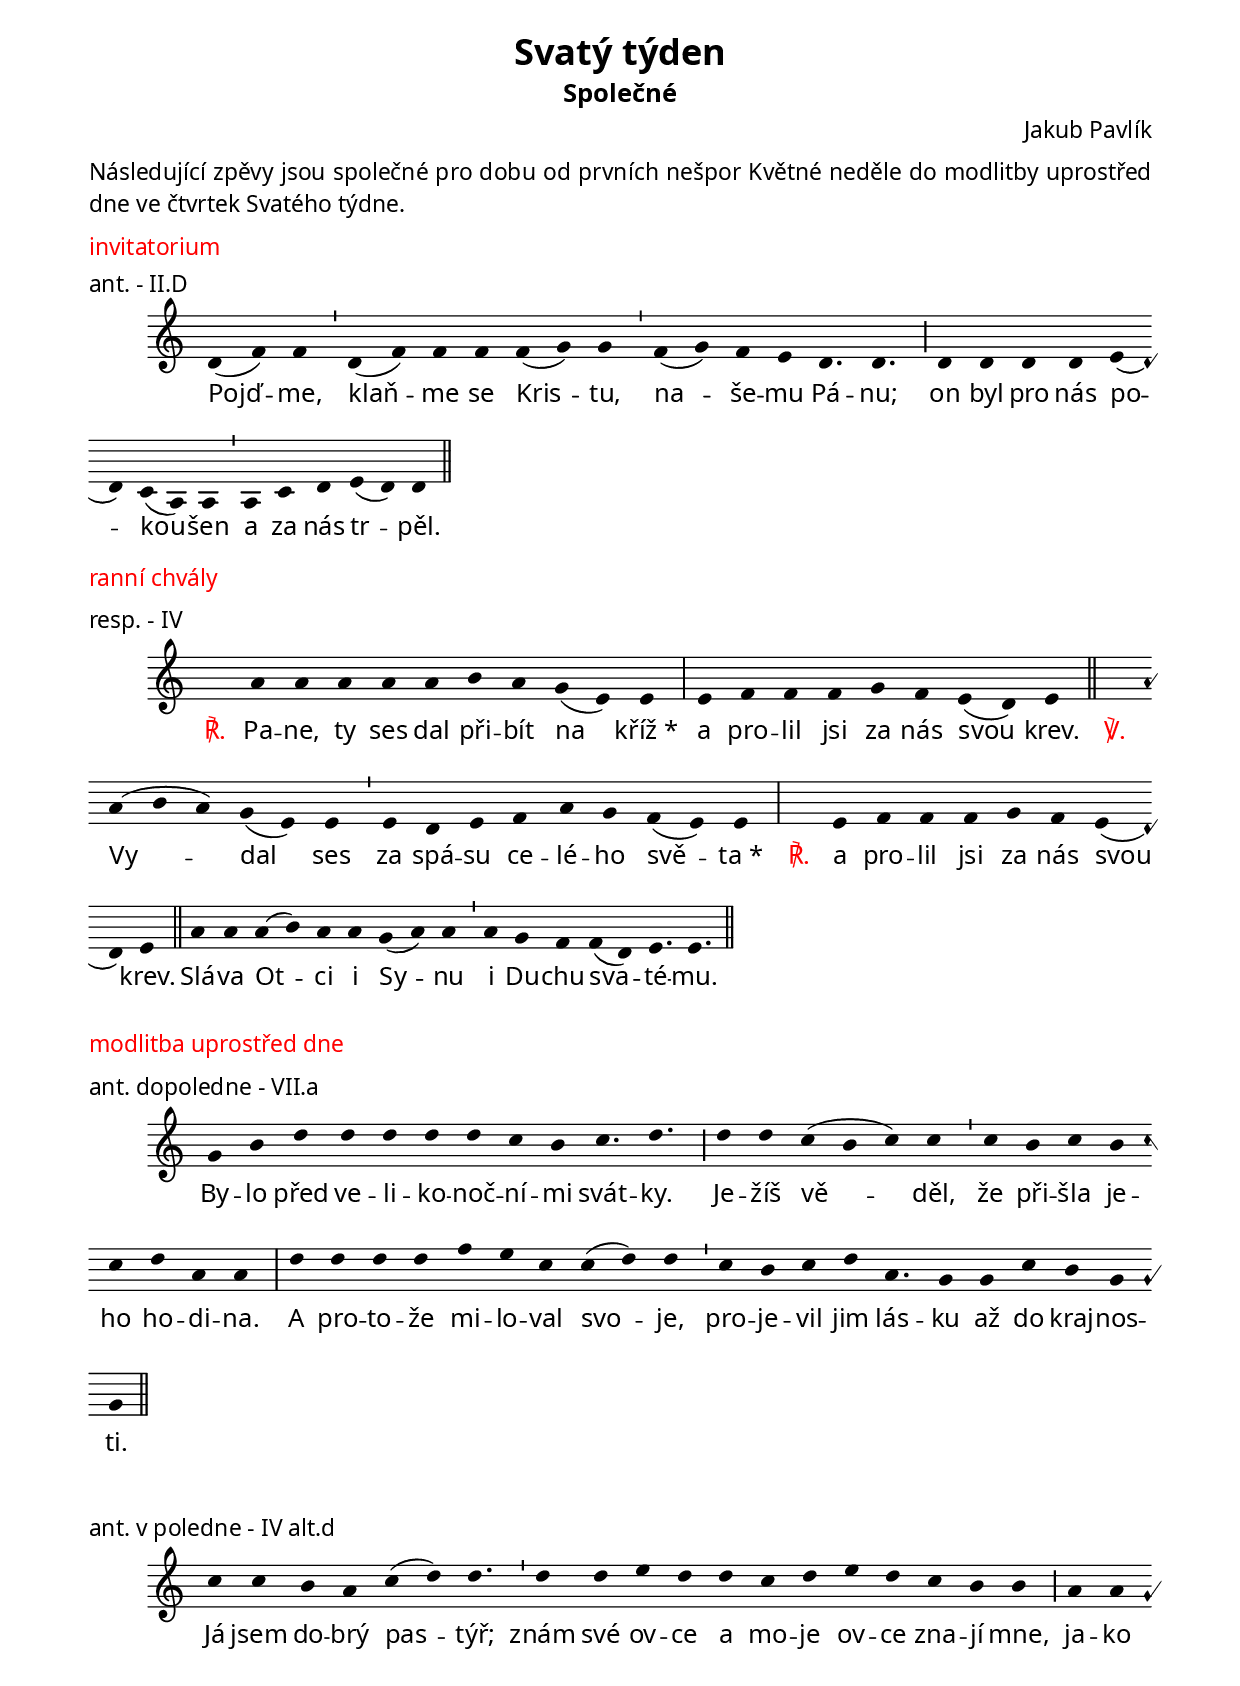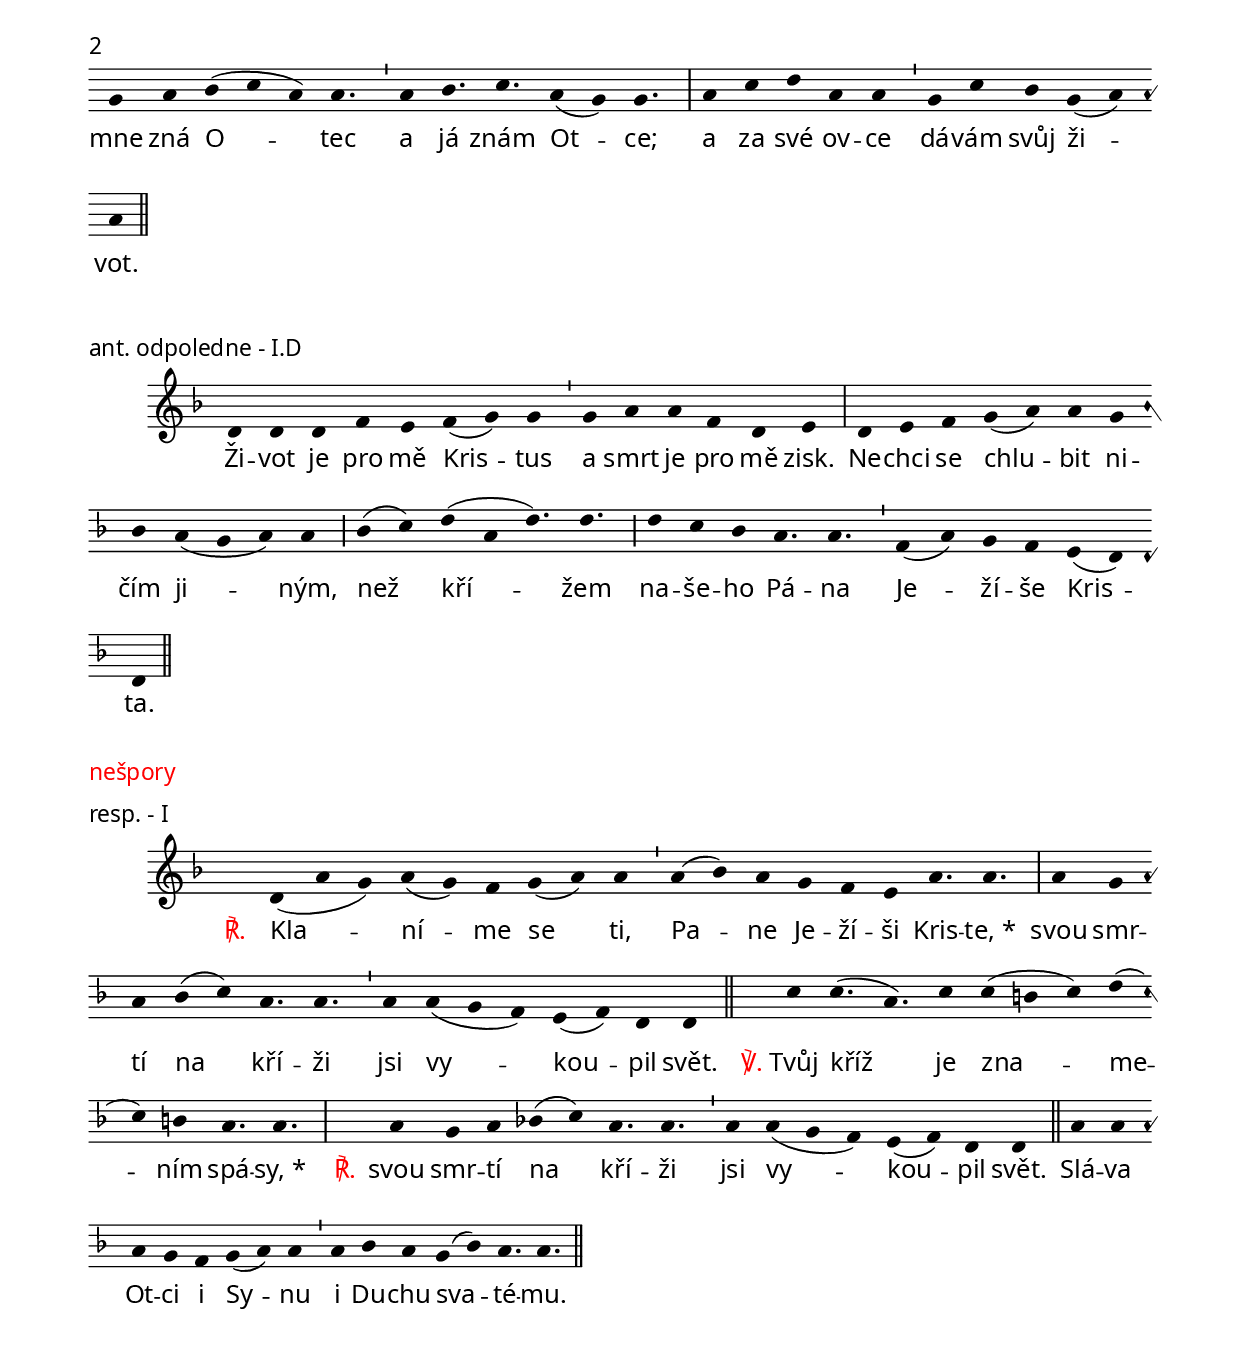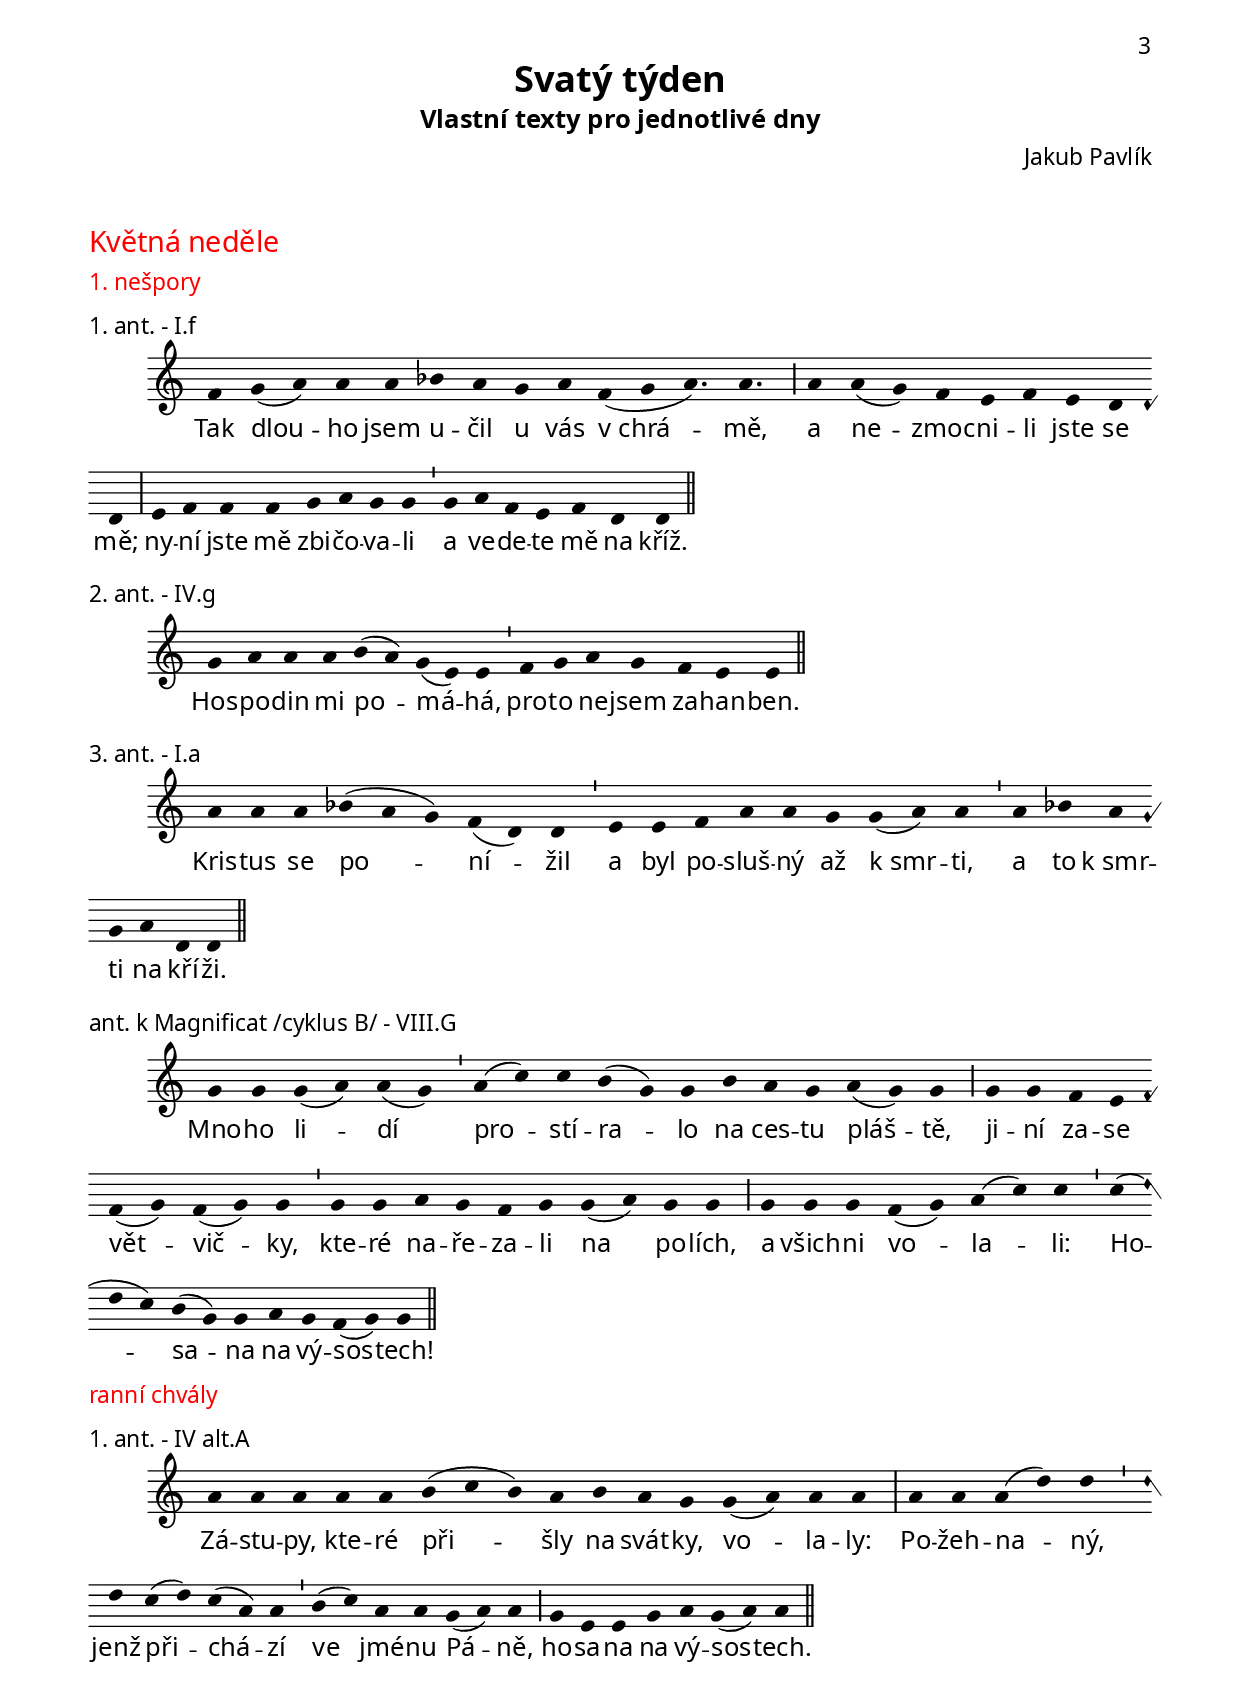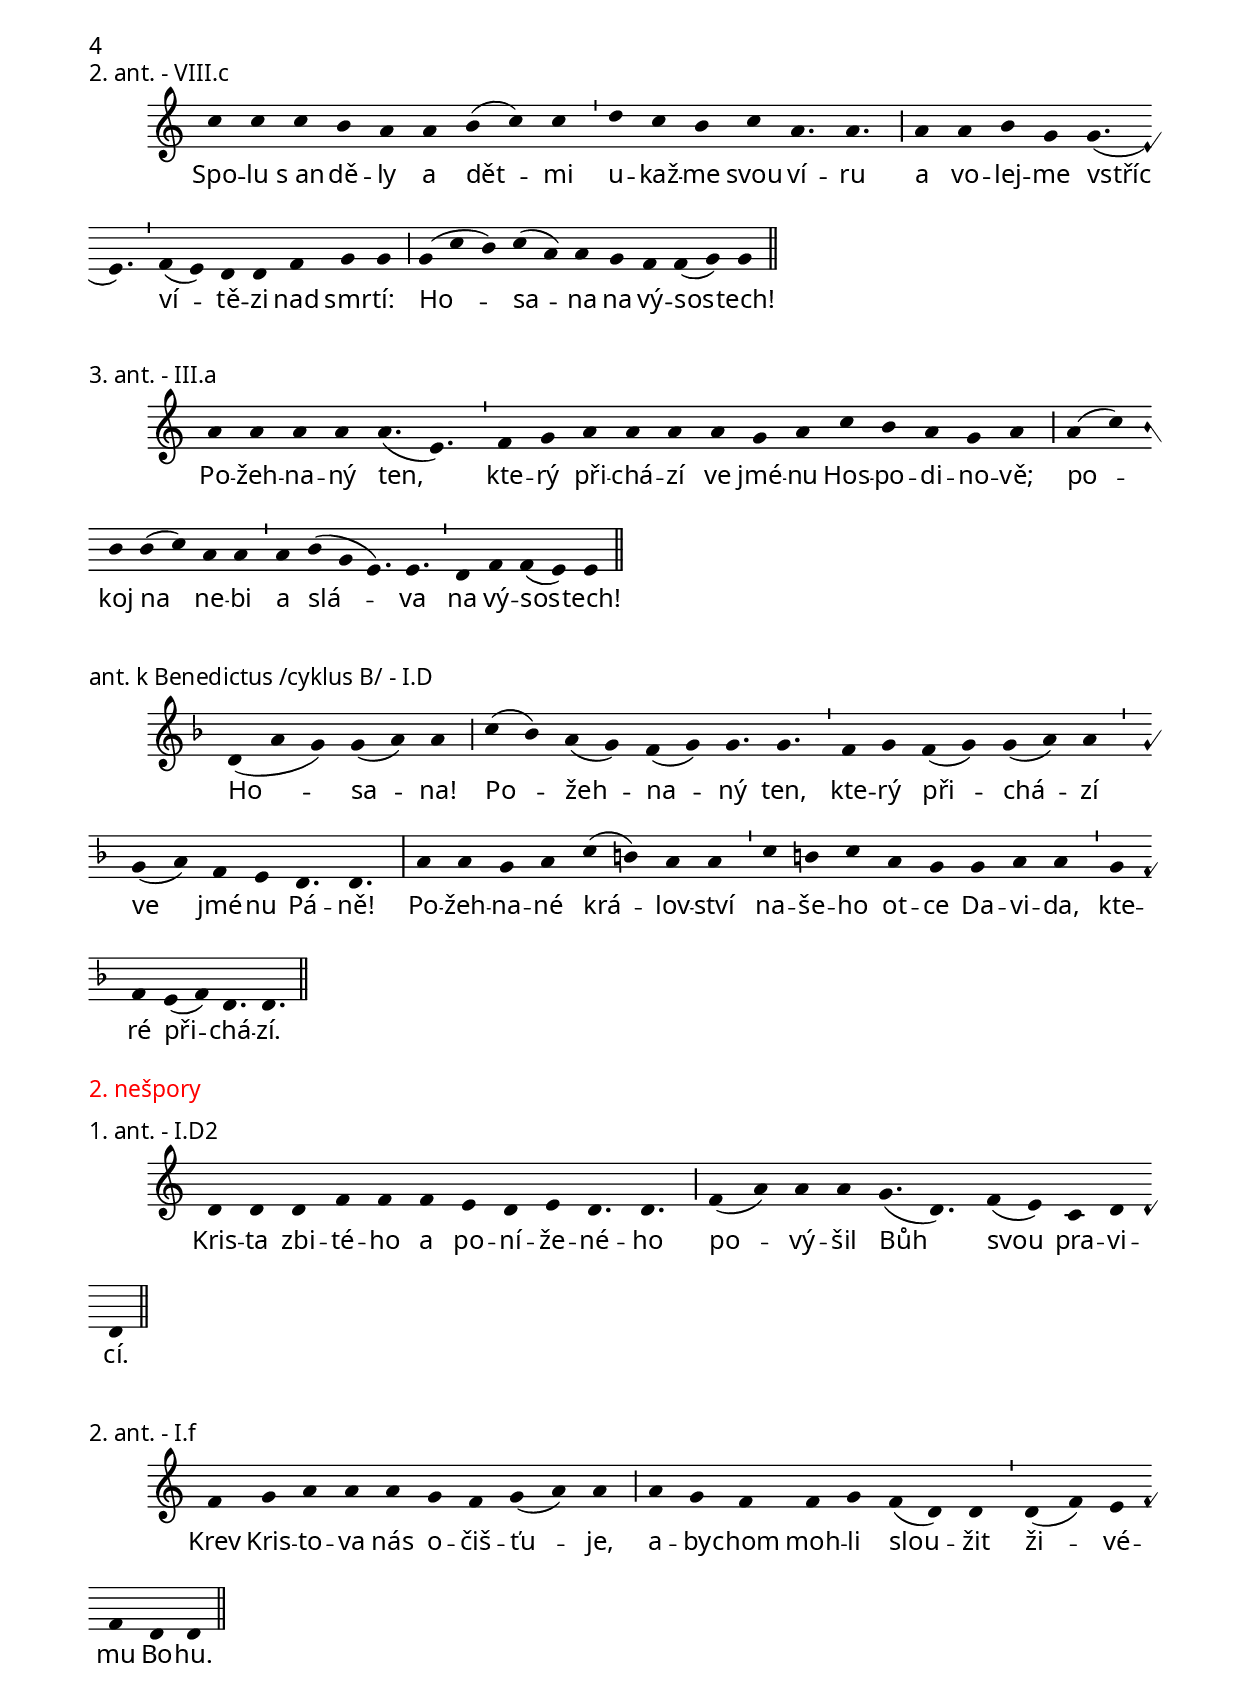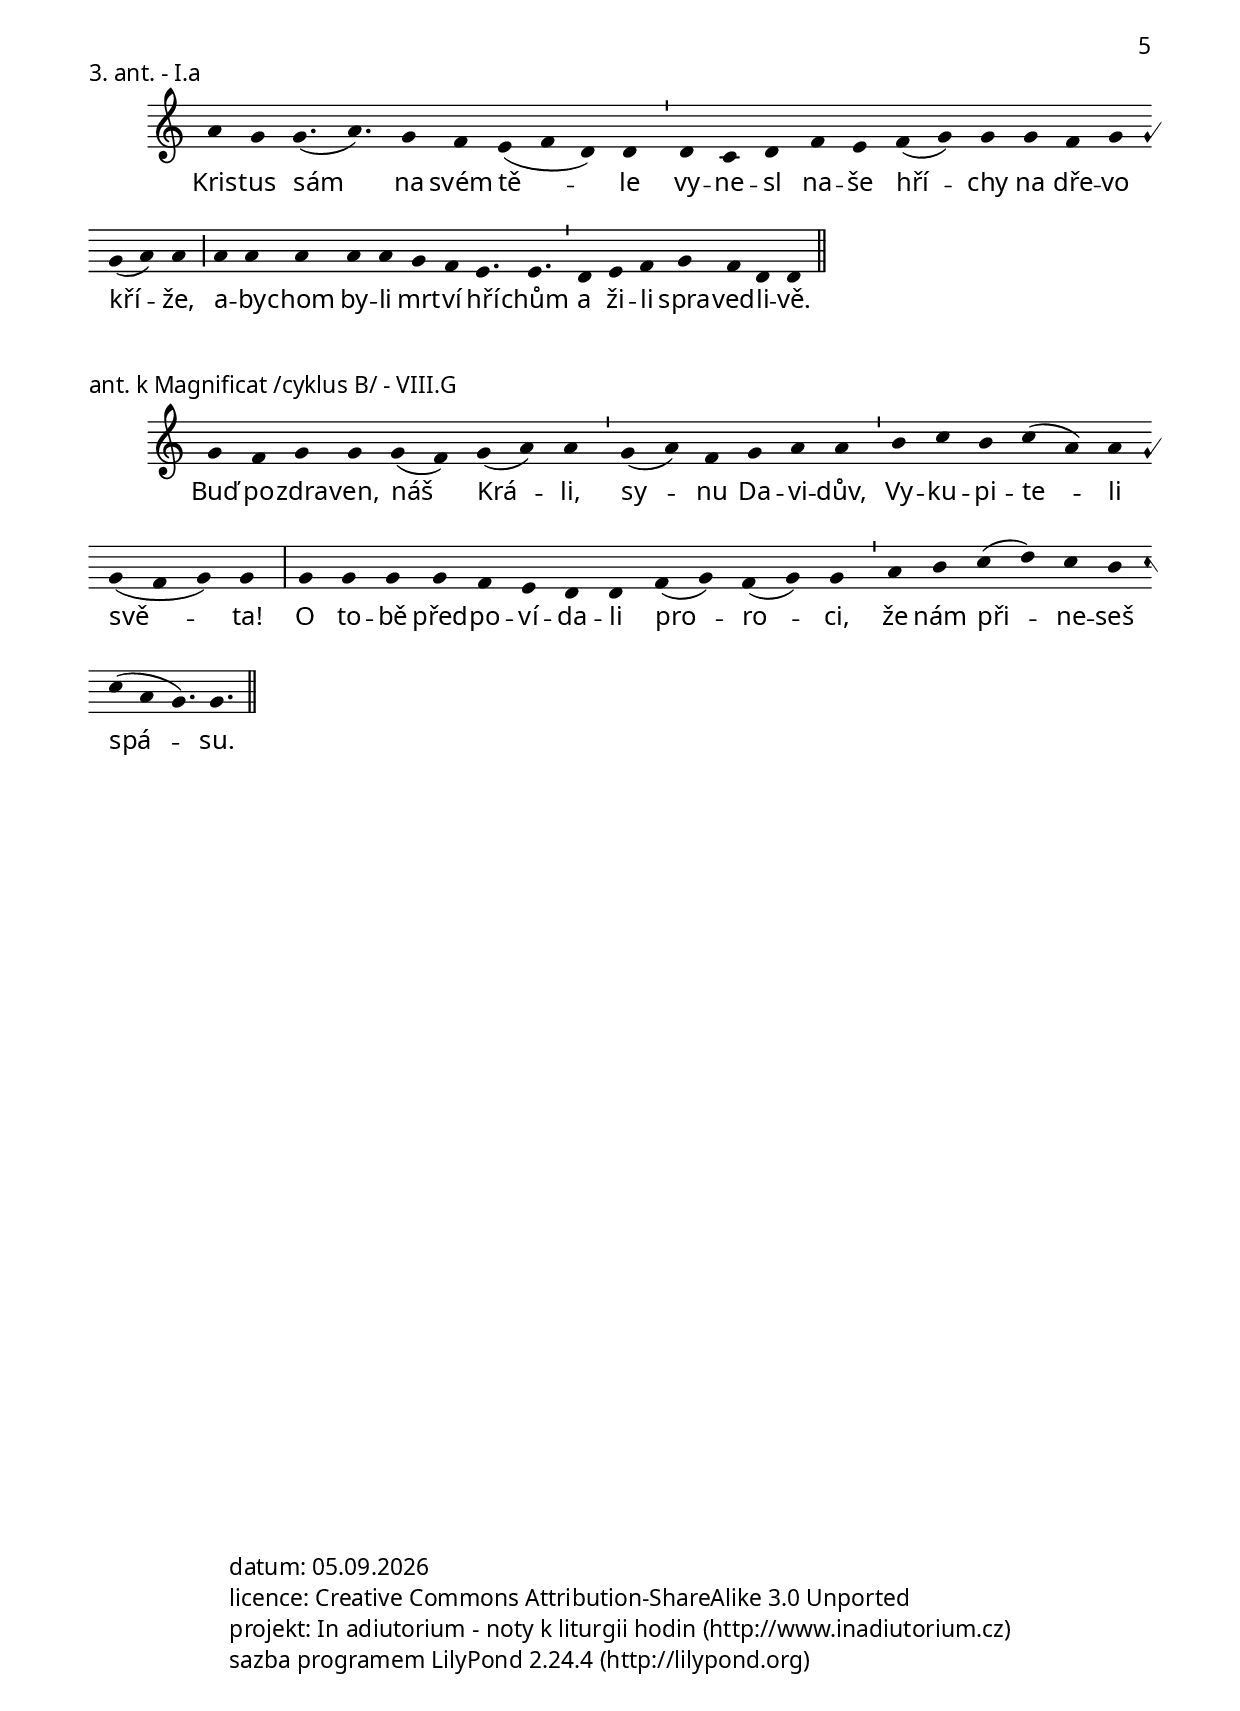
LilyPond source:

\version "2.14.2"

\header {
  title = "Svatý týden"
  composer = "Jakub Pavlík"
}

\include "spolecne.ly"
\include "dilyresponsorii.ly"

\bookpart {
  \header {
    subtitle = "Společné"
  }
  
  \markup\justify{
    Následující zpěvy jsou společné pro dobu od prvních nešpor
    Květné neděle do modlitby uprostřed dne ve čtvrtek Svatého
    týdne.
  }
  
  \markup {\nadpisHodinka {"invitatorium"}}

  \score {
    \relative c' {
      \choralniRezim
      d4( f) f \barMin
      d( f) f f f( g) g \barMin f( g) f e d4. d \barMaior
      d4 d d d e( d) c( a) a \barMin a c d e( d) d \barFinalis
    }
    \addlyrics {
      Pojď -- me,
      klaň -- me se Kris -- tu, na -- še -- mu Pá -- nu;
      on byl pro nás po -- kou -- šen a za nás tr -- pěl.
    }
    \header {
      quid = "ant."
      modus = "II"
      differentia = "D" 
      psalmus = ""
      id = ""
      piece = \markup {\sestavTitulekBezZalmu}
    }
  }
  
  \markup {\nadpisHodinka {"ranní chvály"}}

  \score {
    \relative c'' {
      \choralniRezim
      
      % R
      \neviditelna a
      a4 a a a a b a g( e) e \barMax
      e f f f g f e( d) e \barFinalis
      % V
      \neviditelna a
      a( b a) g( e) e \barMin e d e f a g f( e) e \barMax
      % R
      \neviditelna a
      e f f f g f e( d) e \barFinalis
      % Slava
      a a a( b) a a g( a) a \barMin a g f f( d) e4. e \barFinalis
    }
    \addlyrics {
      \Response Pa -- ne, ty ses dal při -- bít na kříž_*
      a pro -- lil jsi za nás svou krev.
      \Verse Vy -- dal ses za spá -- su ce -- lé -- ho svě -- ta_*
      \Response a pro -- lil jsi za nás svou krev.
      \textRespDoxologie
    }
    \header {
      quid = "resp."
      modus = "IV"
      id = ""
      piece = \markup {\sestavTitulekResp}
    }
  }


  \markup {\nadpisHodinka {"modlitba uprostřed dne"}}

\score {
  \relative c'' {
    \choralniRezim
    
    g4 b d d d d d c b c4. d \barMaior
    d4 d c( b c) c \barMin c b c b c d a a \barMax
    d d d d f e c c( d) d \barMin
    c b c d a4. g4 g c b g g \barFinalis
  }
  \addlyrics {
    By -- lo před ve -- li -- ko -- noč -- ní -- mi svát -- ky. 
    Je -- žíš vě -- děl, že při -- šla je -- ho ho -- di -- na. 
    A pro -- to -- že mi -- lo -- val svo -- je,
    pro -- je -- vil jim lás -- ku až do kraj -- nos -- ti.
  }
  \header {
    quid = "ant. dopoledne"
    modus = "VII"
    differentia = "a" 
    psalmus = ""
    id = "dopo"
    piece = \markup {\sestavTitulekBezZalmu}
  }
}

\score {
  \relative c'' {
    \choralniRezim
    
    c4 c b a c( d) d4. \barMin
    d4 d e d d c d e d c b b \barMaior 
    a a g a b( c a) a4. \barMin
    a4 b4. c a4( g) g4. \barMax
    a4 c d a a \barMin
    g c b g( a) a \barFinalis
  }
  \addlyrics {
    Já jsem do -- brý pas -- týř; znám své ov -- ce a mo -- je ov -- ce
    zna -- jí mne, ja -- ko mne zná O -- tec a já znám Ot -- ce;
    a za své ov -- ce dá -- vám svůj ži -- vot.
  }
  \header {
    quid = "ant. v poledne"
    modus = "IV alt"
    differentia = "d" 
    psalmus = ""
    id = "po"
    piece = \markup {\sestavTitulekBezZalmu}
  }
}

\score {
  \relative c' {
    \choralniRezim
    \key f \major
    d4 d d f e f( g) g \barMin
    g a a f d e \barMax
    
    d e f g( a) a g bes a( g a) a \barMaior
    bes( c) d( a d4.) d \barMaior
    d4 c bes a4. a \barMin f4( a) g f e( d) d \barFinalis
  }
  \addlyrics {
    Ži -- vot je pro mě Kris -- tus
    a smrt je pro mě zisk.
    
    Ne -- chci se chlu -- bit ni -- čím ji -- ným,
    než kří -- žem 
    na -- še -- ho Pá -- na Je -- ží -- še Kris -- ta.
  }
  \header {
    quid = "ant. odpoledne"
    modus = "I"
    differentia = "D" 
    psalmus = ""
    id = "odpo"
    piece = \markup {\sestavTitulekBezZalmu}
  }
}

  \markup {\nadpisHodinka {"nešpory"}}

  \score {
    \relative c' {
      \choralniRezim
      \key f \major
      % R
      \neviditelna d
      d4( a' g) a( g) f g( a) a \barMin a( bes) a g f e a4. a \barMax
      a4 g a bes( c) a4. a \barMin a4 a( g f) e( f) d d \barFinalis
      % V
      \neviditelna a
      c' c4.( a) c4 c( b c) d( c) b a4. a \barMax
      % R
      \neviditelna a
      a4 g a bes!( c) a4. a \barMin a4 a( g f) e( f) d d \barFinalis
      % Slava
      a'4 a a g f g( a) a \barMin a bes a g( bes) a4. a \barFinalis
    }
    \addlyrics {
      \Response Kla -- ní -- me se ti, Pa -- ne Je -- ží -- ši Kris -- te,_*
      svou smr -- tí na kří -- ži jsi vy -- kou -- pil svět.
      \Verse Tvůj kříž je zna -- me -- ním spá -- sy,_*
      \Response svou smr -- tí na kří -- ži jsi vy -- kou -- pil svět.
      \textRespDoxologie
    }
    \header {
      quid = "resp."
      modus = "I"
      id = ""
      piece = \markup {\sestavTitulekResp}
    }
  }
} % bookpart

\bookpart {
  \header {
    subtitle = "Vlastní texty pro jednotlivé dny"
  }
  
  \markup\nadpisDen{Květná neděle}
  
  \markup {\nadpisHodinka {"1. nešpory"}}
  
  \score {
    \relative c' {
      \choralniRezim
      f4 g( a) a a bes a g a f( g a4.) a \barMaior
      a4 a( g) f e f e d d \barMax
      e f f f g a g g \barMin
      g a f e f d d \barFinalis
    }
    \addlyrics {
      Tak dlou -- ho jsem u -- čil u vás v_chrá -- mě,
      a ne -- zmoc -- ni -- li jste se mě;
      ny -- ní jste mě zbi -- čo -- va -- li 
      a ve -- de -- te mě na kříž.
    }
    \header {
      quid = "1. ant."
      modus = "I"
      differentia = "f" 
      psalmus = ""
      id = ""
      piece = \markup {\sestavTitulekBezZalmu}
    }
  }
  
  \score {
    \relative c'' {
      \choralniRezim
      g4 a a a b( a) g( e) e \barMin
      f g a g f e e \barFinalis
    }
    \addlyrics {
      Hos -- po -- din mi po -- má -- há,
      pro -- to ne -- jsem za -- han -- ben.
    }
    \header {
      quid = "2. ant."
      modus = "IV"
      differentia = "g" 
      psalmus = ""
      id = ""
      piece = \markup {\sestavTitulekBezZalmu}
    }
  }
  
  \score {
    \relative c'' {
      \choralniRezim
      a4 a a bes( a g) f( d) d \barMin
      e e f a a g g( a) a \barMin
      a bes a g a d, d \barFinalis
    }
    \addlyrics {
      Kris -- tus se po -- ní -- žil 
      a byl po -- sluš -- ný až k_smr -- ti,
      a to k_smr -- ti na kří -- ži.
    }
    \header {
      quid = "3. ant."
      modus = "I"
      differentia = "a" 
      psalmus = ""
      id = ""
      piece = \markup {\sestavTitulekBezZalmu}
    }
  }
  
  \score {
    \relative c'' {
      \choralniRezim
      g4 g g( a) a( g) \barMin
      a( c) c b( g) g b a g a( g) g \barMaior
      g g f e f( g) f( g) g \barMin 
      g g a g f g g( a) g g \barMaior
      g g g f( g) a( c) c \barMin
      c( d c) b( g) g a g f( g) g \barFinalis
    }
    \addlyrics {
      Mno -- ho li -- dí 
      pro -- stí -- ra -- lo na ces -- tu pláš -- tě,
      ji -- ní za -- se vět -- vič -- ky, 
      kte -- ré na -- ře -- za -- li na po -- lích,
      % Slovo 'vsichni' jsem pridal, protoze stavba
      % melodie by jinak svadela k pochopeni, ze volali
      % jen ti s vetvickami
      a všich -- ni vo -- la -- li:
      Ho -- sa -- na na vý -- sos -- tech!
    }
    \header {
      quid = "ant. k Magnificat /cyklus B/"
      modus = "VIII"
      differentia = "G" 
      psalmus = ""
      id = ""
      piece = \markup {\sestavTitulekBezZalmu}
    }
  }
  
  \markup {\nadpisHodinka {"ranní chvály"}}
  
  \score {
    \relative c'' {
      \choralniRezim
      a4 a a a a b( c b) a b a g g( a) a a \barMax
      a4 a a( d) d \barMin d c( d) c( a) a \barMin b( c) a a g( a) a \barMaior
      g e e g a g( a) a \barFinalis
    }
    \addlyrics {
      Zá -- stu -- py, kte -- ré při -- šly na svát -- ky, vo -- la -- ly:
      Po -- žeh -- na -- ný, jenž při -- chá -- zí ve jmé -- nu Pá -- ně,
      ho -- sa -- na na vý -- sos -- tech.
    }
    \header {
      quid = "1. ant."
      modus = "IV alt"
      differentia = "A" 
      psalmus = ""
      id = ""
      piece = \markup {\sestavTitulekBezZalmu}
    }
  }
  
  \score {
    \relative c'' {
      \choralniRezim
      c4 c c b a a b( c) c \barMin d c b c a4. a \barMaior
      a4 a b g g4.( e) \barMin f4( e) d d f g g \barMaior
      g( c b) c( a) a g f f( g) g \barFinalis
    }
    \addlyrics {
      Spo -- lu s_an -- dě -- ly a dět -- mi u -- kaž -- me svou ví -- ru 
      a vo -- lej -- me vstříc ví -- tě -- zi nad smr -- tí:
      Ho -- sa -- na na vý -- sos -- tech!
    }
    \header {
      quid = "2. ant."
      modus = "VIII"
      differentia = "c" 
      psalmus = ""
      id = ""
      piece = \markup {\sestavTitulekBezZalmu}
    }
  }
  
  \score {
    \relative c'' {
      \choralniRezim
      a4 a a a a4.( e) \barMin
      f4 g a a a a g a c b a g a \barMaior
      a( c) b b( c) a a \barMin a b( g e4.) e \barMin d4 f f( e) e \barFinalis
    }
    \addlyrics {
      Po -- žeh -- na -- ný ten,
      kte -- rý při -- chá -- zí ve jmé -- nu Hos -- po -- di -- no -- vě;
      po -- koj na ne -- bi a slá -- va na vý -- sos -- tech!
    }
    \header {
      quid = "3. ant."
      modus = "III"
      differentia = "a" 
      psalmus = ""
      id = ""
      piece = \markup {\sestavTitulekBezZalmu}
    }
  }
  
  \score {
    \relative c' {
      \key f \major
      \choralniRezim
      d4( a' g) g( a) a \barMaior
      c( bes) a( g) f( g) g4. g \barMin
      f4 g f( g) g( a) a \barMin g( a) f e d4. d \barMax
      a'4 a g a c( b) a a \barMin c b c a g g a a \barMin
      g f e( f) d4. d \barFinalis
    }
    \addlyrics {
      Ho -- sa -- na!
      Po -- žeh -- na -- ný ten,
      kte -- rý při -- chá -- zí ve jmé -- nu Pá -- ně!
      Po -- žeh -- na -- né krá -- lov -- ství na -- še -- ho ot -- ce Da -- vi -- da,
      kte -- ré při -- chá -- zí.
    }
    \header {
      quid = "ant. k Benedictus /cyklus B/"
      modus = "I"
      differentia = "D" 
      psalmus = ""
      id = ""
      piece = \markup {\sestavTitulekBezZalmu}
    }
  }
  
  \markup {\nadpisHodinka {"2. nešpory"}}
  
  \score {
    \relative c' {
      \choralniRezim
      d4 d d f f f e d e d4. d \barMaior
      f4( a) a a g4.( d) f4( e) c d d \barFinalis
    }
    \addlyrics {
      Kris -- ta zbi -- té -- ho a po -- ní -- že -- né -- ho
      po -- vý -- šil Bůh svou pra -- vi -- cí.
    }
    \header {
      quid = "1. ant."
      modus = "I"
      differentia = "D2" 
      psalmus = ""
      id = ""
      piece = \markup {\sestavTitulekBezZalmu}
    }
  }
  
  \score {
    \relative c' {
      \choralniRezim
      f4 g a a a g f g( a) a \barMaior
      a g f f g f( d) d \barMin d( f) e f d d \barFinalis
    }
    \addlyrics {
      Krev Kris -- to -- va nás o -- čiš -- ťu -- je,
      a -- by -- chom moh -- li slou -- žit ži -- vé -- mu Bo -- hu.
    }
    \header {
      quid = "2. ant."
      modus = "I"
      differentia = "f" 
      psalmus = ""
      id = ""
      piece = \markup {\sestavTitulekBezZalmu}
    }
  }
  
  \score {
    \relative c'' {
      \choralniRezim
      a4 g g4.( a) g4 f e( f d) d \barMin
      d c d f e f( g) g g f g g( a) a \barMaior
      a a a a a g f e4. e \barMin
      d4 e f g f d d \barFinalis
    }
    \addlyrics {
      Kris -- tus sám na svém tě -- le
      vy -- ne -- sl na -- še hří -- chy na dře -- vo kří -- že,
      a -- by -- chom by -- li mrt -- ví hří -- chům
      a ži -- li spra -- ved -- li -- vě.
    }
    \header {
      quid = "3. ant."
      modus = "I"
      differentia = "a" 
      psalmus = ""
      id = ""
      piece = \markup {\sestavTitulekBezZalmu}
    }
  }
  
  \score {
    \relative c'' {
      \choralniRezim
      g4 f g g g( f) g( a) a \barMin
      g( a) f g a a \barMin b c b c( a) a g( f g) g \barMax
      g g g g f e d d f( g) f( g) g \barMin
      a b c( d) c b c( a g4.) g \barFinalis
    }
    \addlyrics {
      Buď po -- zdra -- ven, náš Krá -- li, 
      sy -- nu Da -- vi -- dův, Vy -- ku -- pi -- te -- li svě -- ta!
      O to -- bě před -- po -- ví -- da -- li pro -- ro -- ci,
      že nám při -- ne -- seš spá -- su.
    }
    \header {
      quid = "ant. k Magnificat /cyklus B/"
      modus = "VIII"
      differentia = "G" 
      psalmus = ""
      id = ""
      piece = \markup {\sestavTitulekBezZalmu}
    }
  }
}